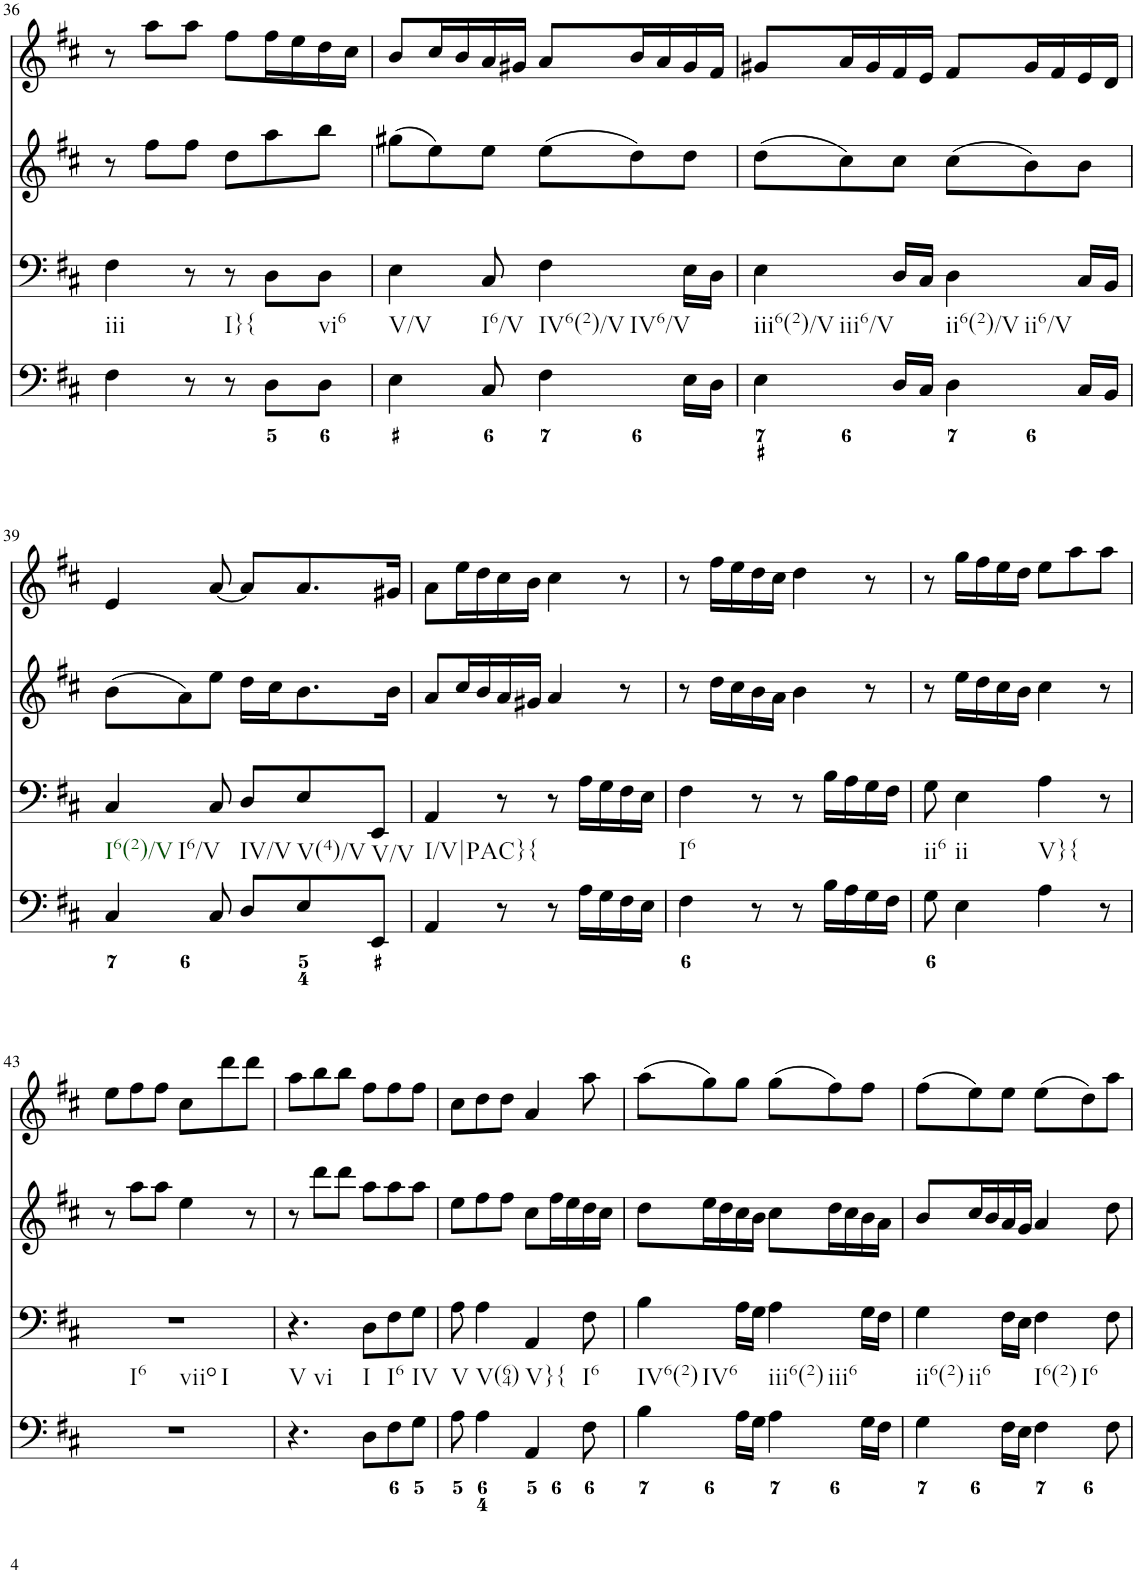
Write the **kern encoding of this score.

**kern	**kern	**kern	**kern
*part4	*part3	*part2	*part1
*staff4	*staff3	*staff2	*staff1
*I"violn	*I"violn	*I"cello	*I"organ
!!LO:PB:g=z
*clefF4	*clefF4	*clefG2	*clefG2
*k[f#c#]	*k[f#c#]	*k[f#c#]	*k[f#c#]
*D:	*D:	*D:	*D:
*M6/8	*M6/8	*M6/8	*M6/8
=36	=36	=36	=36
!	!LO:TX:b:t=iii	!	!
4F#\	4F#\	8r	8r
.	.	8ff#\L	8aa\L
8r	8r	8ff#\J	8aa\J
!	!LO:TX:b:t=I}{	!	!
8r	8r	8dd\L	8ff#\L
8D\L	8D\L	8aa\	16ff#\L
.	.	.	16ee\
!	!LO:TX:b:t=vi6	!	!
8D\J	8D\J	8bb\J	16dd\
.	.	.	16cc#\JJ
=37	=37	=37	=37
!	!LO:TX:b:t=V/V	!	!
4E\	4E\	(8gg#X\L	8b/L
.	.	8ee\)	16cc#/L
.	.	.	16b/
!	!LO:TX:b:t=I6/V	!	!
8C#/	8C#/	8ee\J	16a/
.	.	.	16g#X/JJ
!	!LO:TX:b:t=IV6(2)/V	!	!
!	!LO:TX:b:t=IV6/V	!	!
4F#\	4F#\	(8ee\L	8a/L
.	.	8dd\)	16b/L
.	.	.	16a/
16E\LL	16E\LL	8dd\J	16g#/
16D\JJ	16D\JJ	.	16f#/JJ
=38	=38	=38	=38
!	!LO:TX:b:t=iii6(2)/V	!	!
!	!LO:TX:b:t=iii6/V	!	!
4E\	4E\	(8dd\L	8g#X/L
.	.	8cc#\)	16a/L
.	.	.	16g#/
16D/LL	16D/LL	8cc#\J	16f#/
16C#/JJ	16C#/JJ	.	16e/JJ
!	!LO:TX:b:t=ii6(2)/V	!	!
!	!LO:TX:b:t=ii6/V	!	!
4D\	4D\	(8cc#\L	8f#/L
.	.	8b\)	16g#/L
.	.	.	16f#/
16C#/LL	16C#/LL	8b\J	16e/
16BB/JJ	16BB/JJ	.	16d/JJ
!!LO:LB:g=z
=39	=39	=39	=39
!	!LO:TX:b:t=I6(2)/V	!	!
!	!LO:TX:b:t=I6/V	!	!
4C#/	4C#/	(8b\L	4e/
.	.	8a\)	.
8C#/	8C#/	8ee\J	[8a/
!	!LO:TX:b:t=IV/V	!	!
8D/L	8D/L	16dd\LL	8a/L]
.	.	16cc#\J	.
!	!LO:TX:b:t=V(4)/V	!	!
8E/	8E/	8.b\	8.a/
!	!LO:TX:b:t=V/V	!	!
8EE/J	8EE/J	.	.
.	.	16b\Jk	16g#X/Jk
=40	=40	=40	=40
!	!LO:TX:b:t=I/V|PAC}{	!	!
4AA/	4AA/	8a/L	8a\L
.	.	16cc#/L	16ee\L
.	.	16b/	16dd\
8r	8r	16a/	16cc#\
.	.	16g#X/JJ	16b\JJ
8r	8r	4a/	4cc#\
16A\LL	16A\LL	.	.
16G\	16G\	.	.
16F#\	16F#\	8r	8r
16E\JJ	16E\JJ	.	.
=41	=41	=41	=41
!	!LO:TX:b:t=I6	!	!
4F#\	4F#\	8r	8r
.	.	16dd\LL	16ff#\LL
.	.	16cc#\	16ee\
8r	8r	16b\	16dd\
.	.	16a\JJ	16cc#\JJ
8r	8r	4b\	4dd\
16B\LL	16B\LL	.	.
16A\	16A\	.	.
16G\	16G\	8r	8r
16F#\JJ	16F#\JJ	.	.
=42	=42	=42	=42
!	!LO:TX:b:t=ii6	!	!
8G\	8G\	8r	8r
!	!LO:TX:b:t=ii	!	!
4E\	4E\	16ee\LL	16gg\LL
.	.	16dd\	16ff#\
.	.	16cc#\	16ee\
.	.	16b\JJ	16dd\JJ
!	!LO:TX:b:t=V}{	!	!
4A\	4A\	4cc#\	8ee\L
.	.	.	8aa\
8r	8r	8r	8aa\J
!!LO:LB:g=z
=43	=43	=43	=43
!	!LO:TX:b:t=I6	!	!
!	!LO:TX:b:t=viio	!	!
!	!LO:TX:b:t=I	!	!
2.r	2.r	8r	8ee\L
.	.	8aa\L	8ff#\
.	.	8aa\J	8ff#\J
.	.	4ee\	8cc#\L
.	.	.	8ddd\
.	.	8r	8ddd\J
=44	=44	=44	=44
!	!LO:TX:b:t=V	!	!
!	!LO:TX:b:t=vi	!	!
4.r	4.r	8r	8aa\L
.	.	8ddd\L	8bb\
.	.	8ddd\J	8bb\J
!	!LO:TX:b:t=I	!	!
8D\L	8D\L	8aa\L	8ff#\L
!	!LO:TX:b:t=I6	!	!
8F#\	8F#\	8aa\	8ff#\
!	!LO:TX:b:t=IV	!	!
8G\J	8G\J	8aa\J	8ff#\J
=45	=45	=45	=45
!	!LO:TX:b:t=V	!	!
8A\	8A\	8ee\L	8cc#\L
!	!LO:TX:b:t=V(64)	!	!
4A\	4A\	8ff#\	8dd\
.	.	8ff#\J	8dd\J
!	!LO:TX:b:t=V}{	!	!
4AA/	4AA/	8cc#\L	4a/
.	.	16ff#\L	.
.	.	16ee\	.
!	!LO:TX:b:t=I6	!	!
8F#\	8F#\	16dd\	8aa\
.	.	16cc#\JJ	.
=46	=46	=46	=46
!	!LO:TX:b:t=IV6(2)	!	!
!	!LO:TX:b:t=IV6	!	!
4B\	4B\	8dd\L	(8aa\L
.	.	16ee\L	8gg\)
.	.	16dd\	.
16A\LL	16A\LL	16cc#\	8gg\J
16G\JJ	16G\JJ	16b\JJ	.
!	!LO:TX:b:t=iii6(2)	!	!
!	!LO:TX:b:t=iii6	!	!
4A\	4A\	8cc#\L	(8gg\L
.	.	16dd\L	8ff#\)
.	.	16cc#\	.
16G\LL	16G\LL	16b\	8ff#\J
16F#\JJ	16F#\JJ	16a\JJ	.
=47	=47	=47	=47
!	!LO:TX:b:t=ii6(2)	!	!
!	!LO:TX:b:t=ii6	!	!
4G\	4G\	8b/L	(8ff#\L
.	.	16cc#/L	8ee\)
.	.	16b/	.
16F#\LL	16F#\LL	16a/	8ee\J
16E\JJ	16E\JJ	16g/JJ	.
!	!LO:TX:b:t=I6(2)	!	!
!	!LO:TX:b:t=I6	!	!
4F#\	4F#\	4a/	(8ee\L
.	.	.	8dd\)
8F#\	8F#\	8dd\	8aa\J
=	=	=	=
*-	*-	*-	*-
